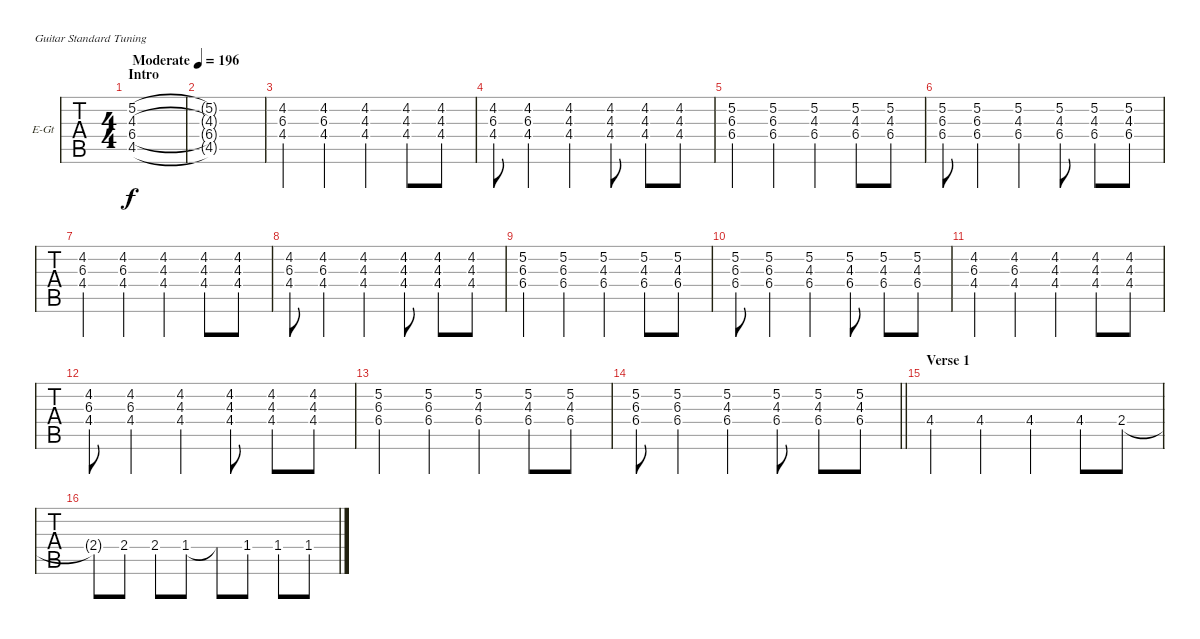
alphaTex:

\bracketExtendMode groupsimilarinstruments
\firstSystemTrackNameOrientation horizontal
\otherSystemsTrackNameOrientation horizontal
\track ("Albert" "E-Gt") {instrument distortionguitar}
\staff {tabs}
\tuning (E4 B3 G3 D3 A2 E2)
\ts (4 4)
\beaming (8 2 2 2 2)
\section ("" "Intro")
\tempo (196 "Moderate")
\clef g2
\ks c
(5.2 4.3 6.4 4.5).1{dy f instrument distortionguitar} |
(5.2{t} 4.3{t} 6.4{t} 4.5{t}).1 |
(4.2 6.3 4.4).4 (4.2 6.3 4.4).4 (4.2 4.3 4.4).4 (4.2 4.3 4.4).8 (4.2 4.3 4.4).8 |
(4.2 6.3 4.4).8 (4.2 6.3 4.4).4 (4.2 4.3 4.4).4 (4.2 4.3 4.4).8 (4.2 4.3 4.4).8 (4.2 4.3 4.4).8 |
(5.2 6.3 6.4).4 (5.2 6.3 6.4).4 (5.2 4.3 6.4).4 (5.2 4.3 6.4).8 (5.2 4.3 6.4).8 |
(5.2 6.3 6.4).8 (5.2 6.3 6.4).4 (5.2 4.3 6.4).4 (5.2 4.3 6.4).8 (5.2 4.3 6.4).8 (5.2 4.3 6.4).8 |
(4.2 6.3 4.4).4 (4.2 6.3 4.4).4 (4.2 4.3 4.4).4 (4.2 4.3 4.4).8 (4.2 4.3 4.4).8 |
(4.2 6.3 4.4).8 (4.2 6.3 4.4).4 (4.2 4.3 4.4).4 (4.2 4.3 4.4).8 (4.2 4.3 4.4).8 (4.2 4.3 4.4).8 |
(5.2 6.3 6.4).4 (5.2 6.3 6.4).4 (5.2 4.3 6.4).4 (5.2 4.3 6.4).8 (5.2 4.3 6.4).8 |
(5.2 6.3 6.4).8 (5.2 6.3 6.4).4 (5.2 4.3 6.4).4 (5.2 4.3 6.4).8 (5.2 4.3 6.4).8 (5.2 4.3 6.4).8 |
(4.2 6.3 4.4).4 (4.2 6.3 4.4).4 (4.2 4.3 4.4).4 (4.2 4.3 4.4).8 (4.2 4.3 4.4).8 |
(4.2 6.3 4.4).8 (4.2 6.3 4.4).4 (4.2 4.3 4.4).4 (4.2 4.3 4.4).8 (4.2 4.3 4.4).8 (4.2 4.3 4.4).8 |
(5.2 6.3 6.4).4 (5.2 6.3 6.4).4 (5.2 4.3 6.4).4 (5.2 4.3 6.4).8 (5.2 4.3 6.4).8 |
\barLineRight lightlight
(5.2 6.3 6.4).8 (5.2 6.3 6.4).4 (5.2 4.3 6.4).4 (5.2 4.3 6.4).8 (5.2 4.3 6.4).8 (5.2 4.3 6.4).8 |
\section ("" "Verse 1")
4.4.4 4.4.4 4.4.4 4.4.8 2.4.8 |
2.4{t}.8 2.4.8 2.4.8 1.4.8 1.4{t}.8 1.4.8 1.4.8 1.4.8
